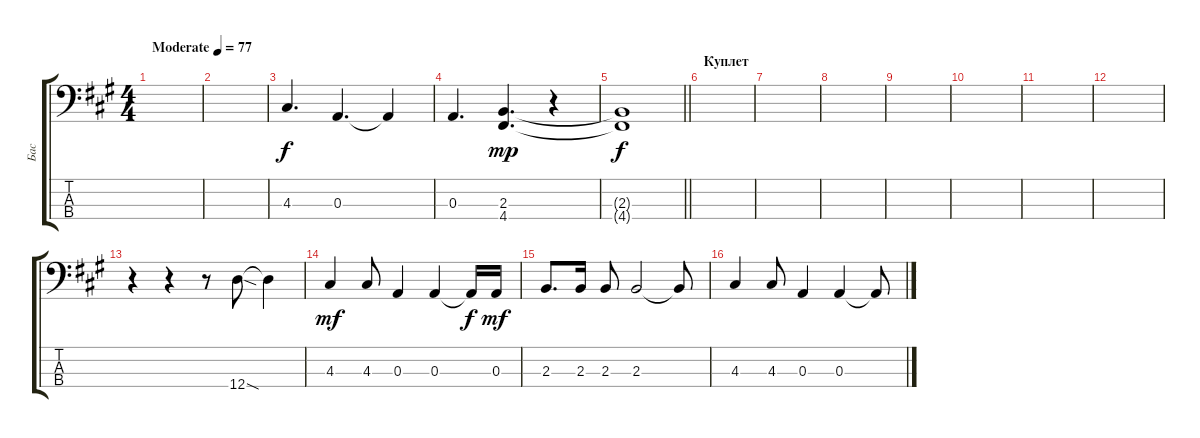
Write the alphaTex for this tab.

\track ("Бас" "Бас") {instrument electricbassfinger}
\staff {score tabs}
\tuning (G2 D2 A1 D1) {hide}
\ts (4 4)
\tempo (77 "Moderate")
\clef f4
\ks f#minor
|
|
4.3.4{d} 0.3.4{d} 0.3{t}.4 |
0.3.4{d} (2.3 4.4).4{d dy mp} r.4 |
\barLineRight lightlight
(2.3{t} 4.4{t}).1{dy f volume 0} |
\section ("" "Куплет")
|
|
|
|
|
|
|
r.4 r.4 r.8 12.4{sod}.8 12.4{t}.4 |
4.3.4{dy mf} 4.3.8 0.3.4 0.3.4 0.3{t}.16{dy f} 0.3.16{dy mf} |
2.3.8{d} 2.3.16 2.3.8 2.3.2 2.3{t}.8 |
4.3.4 4.3.8 0.3.4 0.3.4 0.3{t}.8
